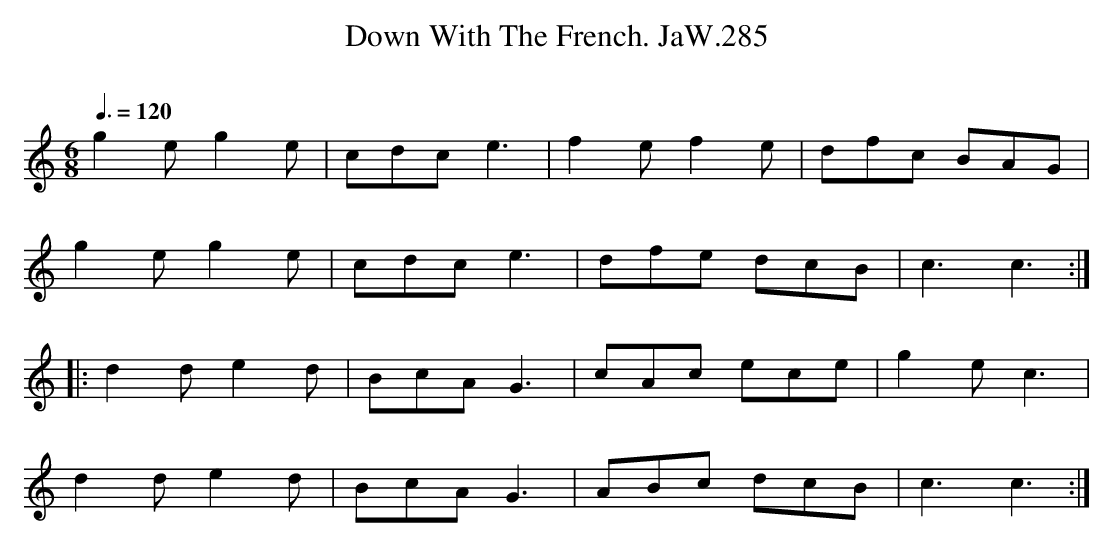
X:1
T:Down With The French. JaW.285
M:6/8
L:1/8
Q:3/8=120
O:
K:C
g2e g2e|cdc e3|f2e f2e|dfc BAG|
g2e g2e|cdc e3|dfe dcB|c3 c3:|
|:d2d e2d|BcA G3|cAc ece|g2e c3|
d2d e2d|BcA G3|ABc dcB|c3 c3:|
